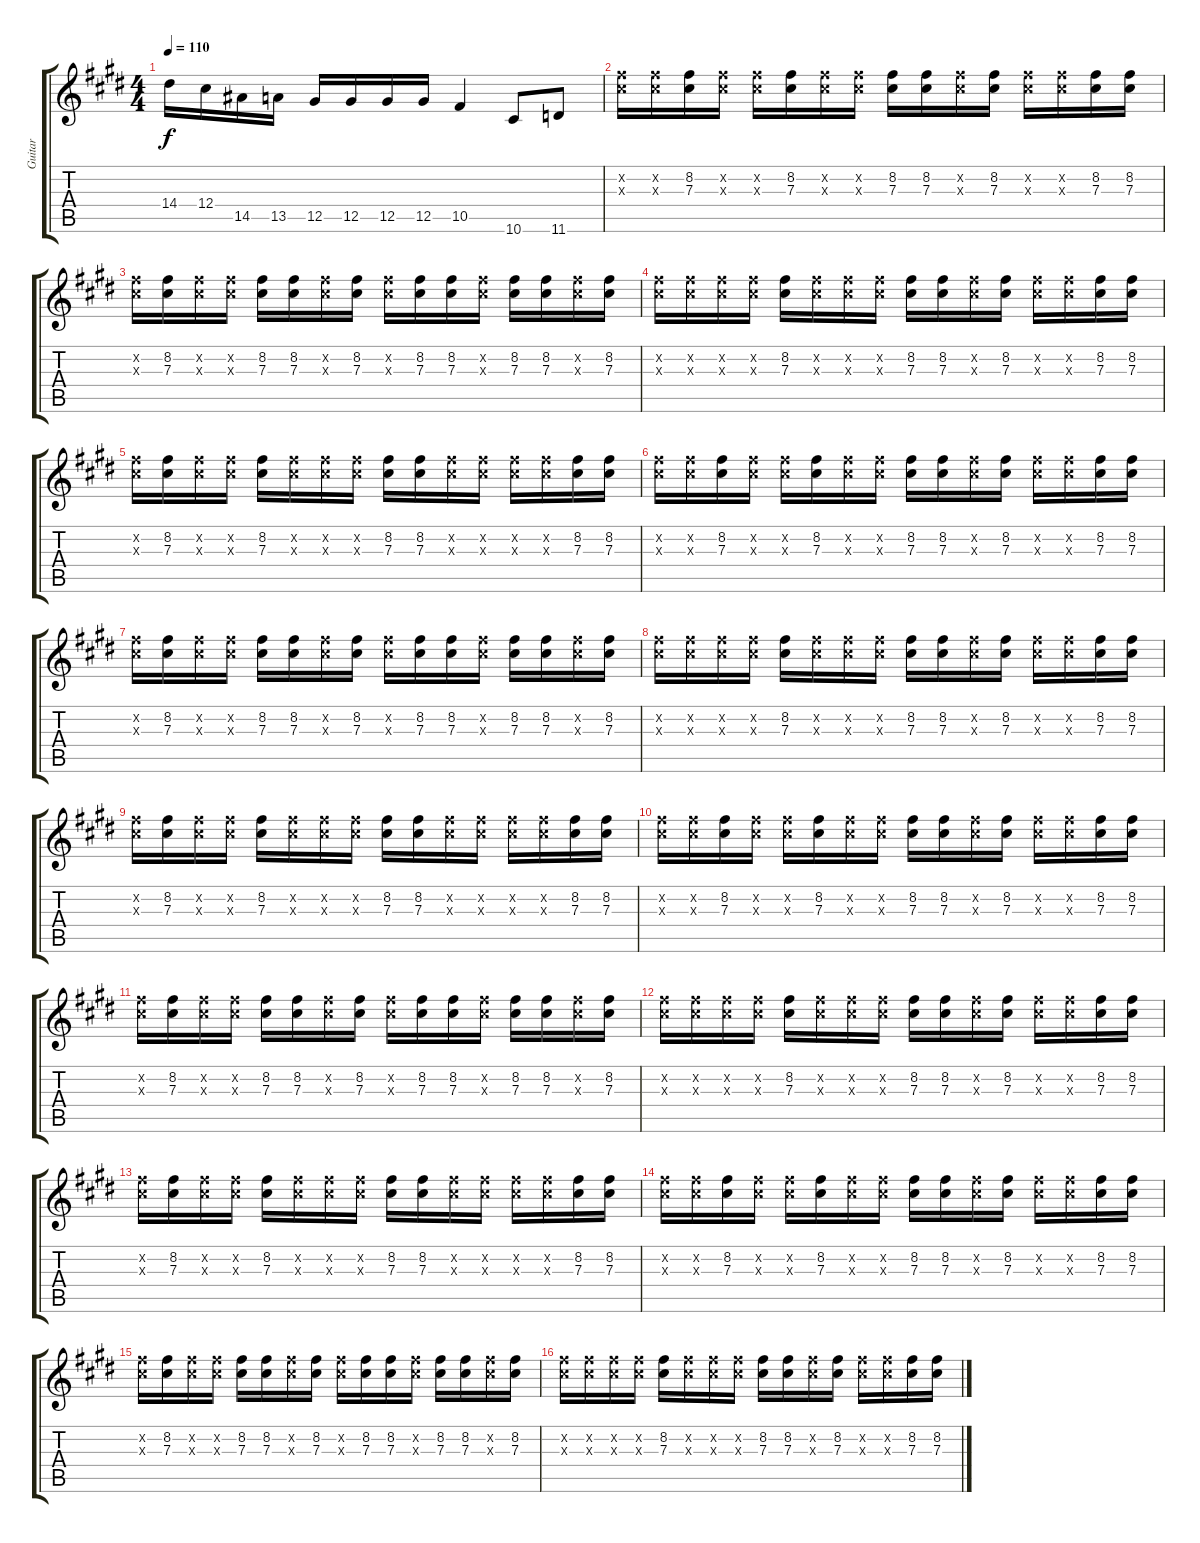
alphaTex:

\track ("Guitar" "Guitar") {instrument distortionguitar}
\staff {score tabs}
\tuning (Eb4 Bb3 Gb3 Db3 Ab2 Eb2) {hide}
\ts (4 4)
\tempo 110
\clef g2
\ks e
14.4.16{dy f} 12.4.16 14.5.16 13.5.16 12.5.16 12.5.16 12.5.16 12.5.16 10.5.4 10.6.8 11.6.8 |
(8.2{x} 7.3{x}).16 (8.2{x} 7.3{x}).16 (8.2 7.3).16 (8.2{x} 7.3{x}).16 (8.2{x} 7.3{x}).16 (8.2 7.3).16 (8.2{x} 7.3{x}).16 (8.2{x} 7.3{x}).16 (8.2 7.3).16 (8.2 7.3).16 (8.2{x} 7.3{x}).16 (8.2 7.3).16 (8.2{x} 7.3{x}).16 (8.2{x} 7.3{x}).16 (8.2 7.3).16 (8.2 7.3).16 |
(8.2{x} 7.3{x}).16 (8.2 7.3).16 (8.2{x} 7.3{x}).16 (8.2{x} 7.3{x}).16 (8.2 7.3).16 (8.2 7.3).16 (8.2{x} 7.3{x}).16 (8.2 7.3).16 (8.2{x} 7.3{x}).16 (8.2 7.3).16 (8.2 7.3).16 (8.2{x} 7.3{x}).16 (8.2 7.3).16 (8.2 7.3).16 (8.2{x} 7.3{x}).16 (8.2 7.3).16 |
(8.2{x} 7.3{x}).16 (8.2{x} 7.3{x}).16 (8.2{x} 7.3{x}).16 (8.2{x} 7.3{x}).16 (8.2 7.3).16 (8.2{x} 7.3{x}).16 (8.2{x} 7.3{x}).16 (8.2{x} 7.3{x}).16 (8.2 7.3).16 (8.2 7.3).16 (8.2{x} 7.3{x}).16 (8.2 7.3).16 (8.2{x} 7.3{x}).16 (8.2{x} 7.3{x}).16 (8.2 7.3).16 (8.2 7.3).16 |
(8.2{x} 7.3{x}).16 (8.2 7.3).16 (8.2{x} 7.3{x}).16 (8.2{x} 7.3{x}).16 (8.2 7.3).16 (8.2{x} 7.3{x}).16 (8.2{x} 7.3{x}).16 (8.2{x} 7.3{x}).16 (8.2 7.3).16 (8.2 7.3).16 (8.2{x} 7.3{x}).16 (8.2{x} 7.3{x}).16 (8.2{x} 7.3{x}).16 (8.2{x} 7.3{x}).16 (8.2 7.3).16 (8.2 7.3).16 |
(8.2{x} 7.3{x}).16 (8.2{x} 7.3{x}).16 (8.2 7.3).16 (8.2{x} 7.3{x}).16 (8.2{x} 7.3{x}).16 (8.2 7.3).16 (8.2{x} 7.3{x}).16 (8.2{x} 7.3{x}).16 (8.2 7.3).16 (8.2 7.3).16 (8.2{x} 7.3{x}).16 (8.2 7.3).16 (8.2{x} 7.3{x}).16 (8.2{x} 7.3{x}).16 (8.2 7.3).16 (8.2 7.3).16 |
(8.2{x} 7.3{x}).16 (8.2 7.3).16 (8.2{x} 7.3{x}).16 (8.2{x} 7.3{x}).16 (8.2 7.3).16 (8.2 7.3).16 (8.2{x} 7.3{x}).16 (8.2 7.3).16 (8.2{x} 7.3{x}).16 (8.2 7.3).16 (8.2 7.3).16 (8.2{x} 7.3{x}).16 (8.2 7.3).16 (8.2 7.3).16 (8.2{x} 7.3{x}).16 (8.2 7.3).16 |
(8.2{x} 7.3{x}).16 (8.2{x} 7.3{x}).16 (8.2{x} 7.3{x}).16 (8.2{x} 7.3{x}).16 (8.2 7.3).16 (8.2{x} 7.3{x}).16 (8.2{x} 7.3{x}).16 (8.2{x} 7.3{x}).16 (8.2 7.3).16 (8.2 7.3).16 (8.2{x} 7.3{x}).16 (8.2 7.3).16 (8.2{x} 7.3{x}).16 (8.2{x} 7.3{x}).16 (8.2 7.3).16 (8.2 7.3).16 |
(8.2{x} 7.3{x}).16 (8.2 7.3).16 (8.2{x} 7.3{x}).16 (8.2{x} 7.3{x}).16 (8.2 7.3).16 (8.2{x} 7.3{x}).16 (8.2{x} 7.3{x}).16 (8.2{x} 7.3{x}).16 (8.2 7.3).16 (8.2 7.3).16 (8.2{x} 7.3{x}).16 (8.2{x} 7.3{x}).16 (8.2{x} 7.3{x}).16 (8.2{x} 7.3{x}).16 (8.2 7.3).16 (8.2 7.3).16 |
(8.2{x} 7.3{x}).16 (8.2{x} 7.3{x}).16 (8.2 7.3).16 (8.2{x} 7.3{x}).16 (8.2{x} 7.3{x}).16 (8.2 7.3).16 (8.2{x} 7.3{x}).16 (8.2{x} 7.3{x}).16 (8.2 7.3).16 (8.2 7.3).16 (8.2{x} 7.3{x}).16 (8.2 7.3).16 (8.2{x} 7.3{x}).16 (8.2{x} 7.3{x}).16 (8.2 7.3).16 (8.2 7.3).16 |
(8.2{x} 7.3{x}).16 (8.2 7.3).16 (8.2{x} 7.3{x}).16 (8.2{x} 7.3{x}).16 (8.2 7.3).16 (8.2 7.3).16 (8.2{x} 7.3{x}).16 (8.2 7.3).16 (8.2{x} 7.3{x}).16 (8.2 7.3).16 (8.2 7.3).16 (8.2{x} 7.3{x}).16 (8.2 7.3).16 (8.2 7.3).16 (8.2{x} 7.3{x}).16 (8.2 7.3).16 |
(8.2{x} 7.3{x}).16 (8.2{x} 7.3{x}).16 (8.2{x} 7.3{x}).16 (8.2{x} 7.3{x}).16 (8.2 7.3).16 (8.2{x} 7.3{x}).16 (8.2{x} 7.3{x}).16 (8.2{x} 7.3{x}).16 (8.2 7.3).16 (8.2 7.3).16 (8.2{x} 7.3{x}).16 (8.2 7.3).16 (8.2{x} 7.3{x}).16 (8.2{x} 7.3{x}).16 (8.2 7.3).16 (8.2 7.3).16 |
(8.2{x} 7.3{x}).16 (8.2 7.3).16 (8.2{x} 7.3{x}).16 (8.2{x} 7.3{x}).16 (8.2 7.3).16 (8.2{x} 7.3{x}).16 (8.2{x} 7.3{x}).16 (8.2{x} 7.3{x}).16 (8.2 7.3).16 (8.2 7.3).16 (8.2{x} 7.3{x}).16 (8.2{x} 7.3{x}).16 (8.2{x} 7.3{x}).16 (8.2{x} 7.3{x}).16 (8.2 7.3).16 (8.2 7.3).16 |
(8.2{x} 7.3{x}).16 (8.2{x} 7.3{x}).16 (8.2 7.3).16 (8.2{x} 7.3{x}).16 (8.2{x} 7.3{x}).16 (8.2 7.3).16 (8.2{x} 7.3{x}).16 (8.2{x} 7.3{x}).16 (8.2 7.3).16 (8.2 7.3).16 (8.2{x} 7.3{x}).16 (8.2 7.3).16 (8.2{x} 7.3{x}).16 (8.2{x} 7.3{x}).16 (8.2 7.3).16 (8.2 7.3).16 |
(8.2{x} 7.3{x}).16 (8.2 7.3).16 (8.2{x} 7.3{x}).16 (8.2{x} 7.3{x}).16 (8.2 7.3).16 (8.2 7.3).16 (8.2{x} 7.3{x}).16 (8.2 7.3).16 (8.2{x} 7.3{x}).16 (8.2 7.3).16 (8.2 7.3).16 (8.2{x} 7.3{x}).16 (8.2 7.3).16 (8.2 7.3).16 (8.2{x} 7.3{x}).16 (8.2 7.3).16 |
(8.2{x} 7.3{x}).16 (8.2{x} 7.3{x}).16 (8.2{x} 7.3{x}).16 (8.2{x} 7.3{x}).16 (8.2 7.3).16 (8.2{x} 7.3{x}).16 (8.2{x} 7.3{x}).16 (8.2{x} 7.3{x}).16 (8.2 7.3).16 (8.2 7.3).16 (8.2{x} 7.3{x}).16 (8.2 7.3).16 (8.2{x} 7.3{x}).16 (8.2{x} 7.3{x}).16 (8.2 7.3).16 (8.2 7.3).16
